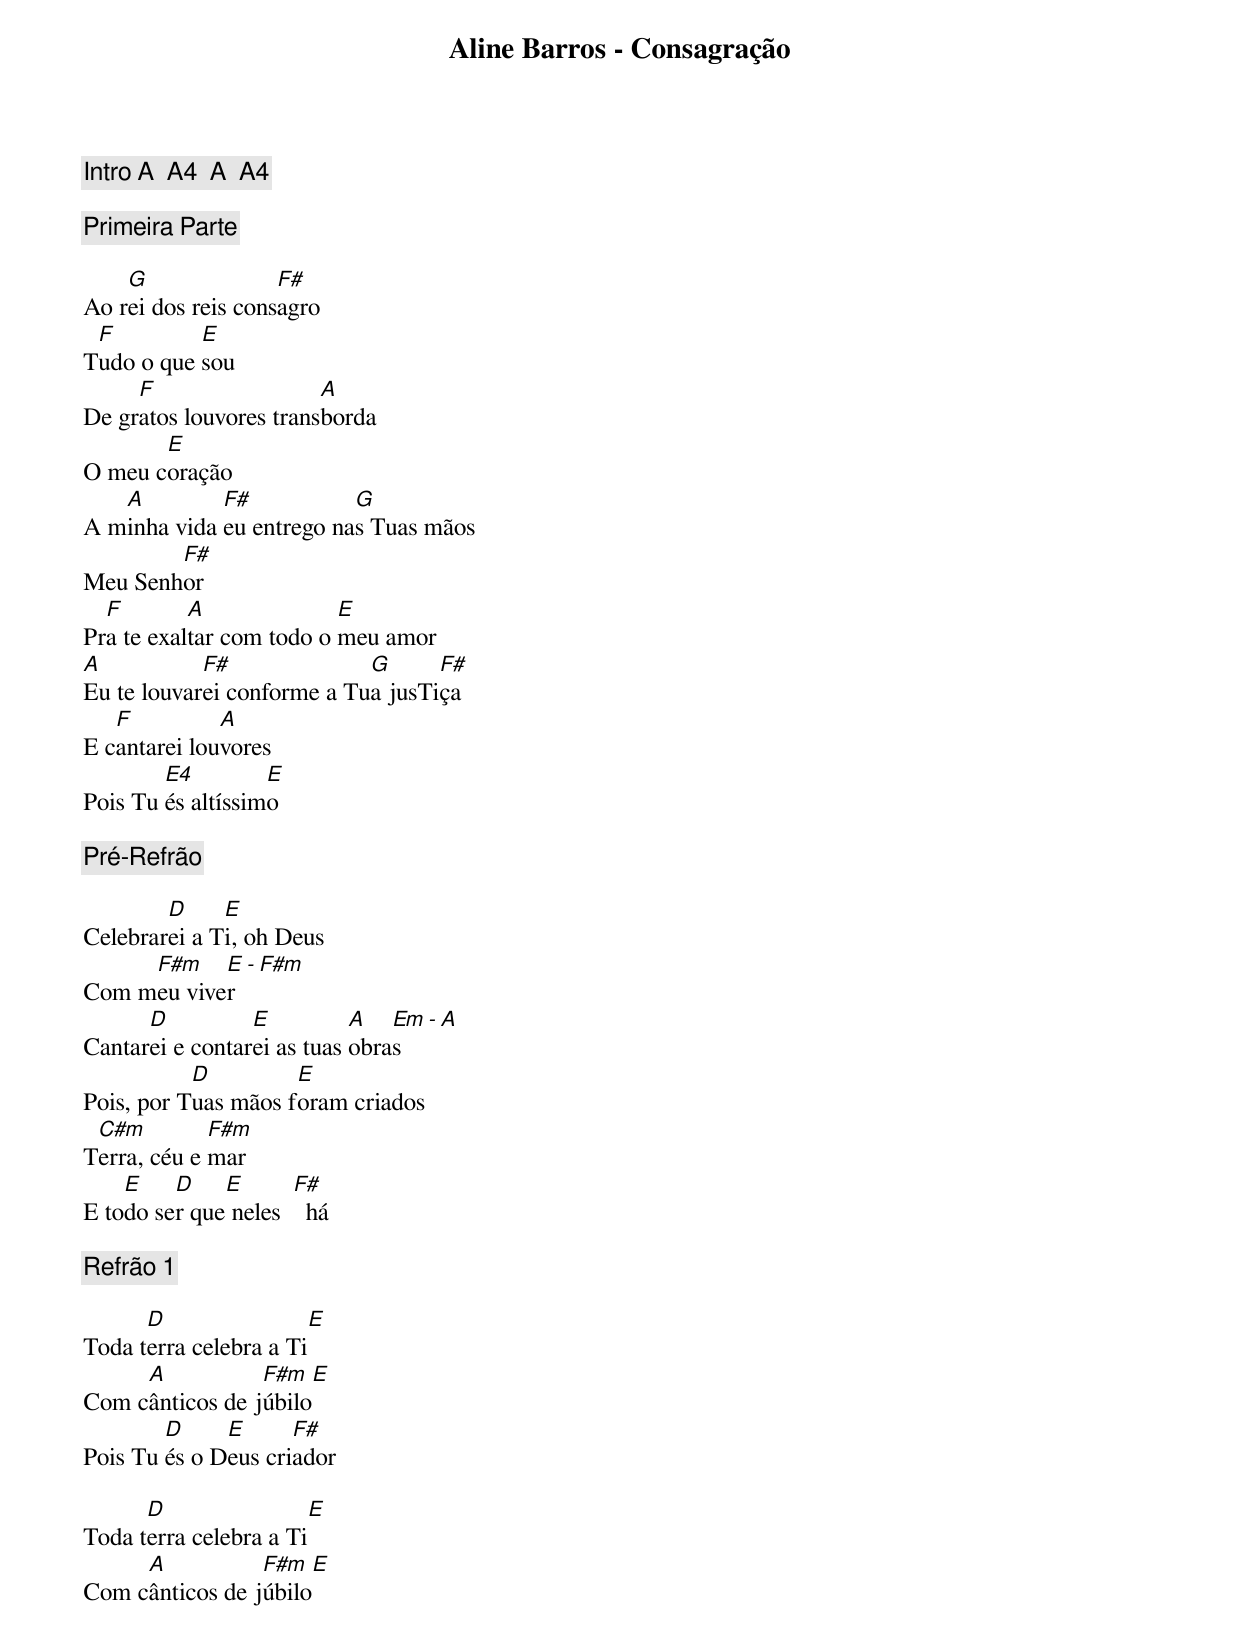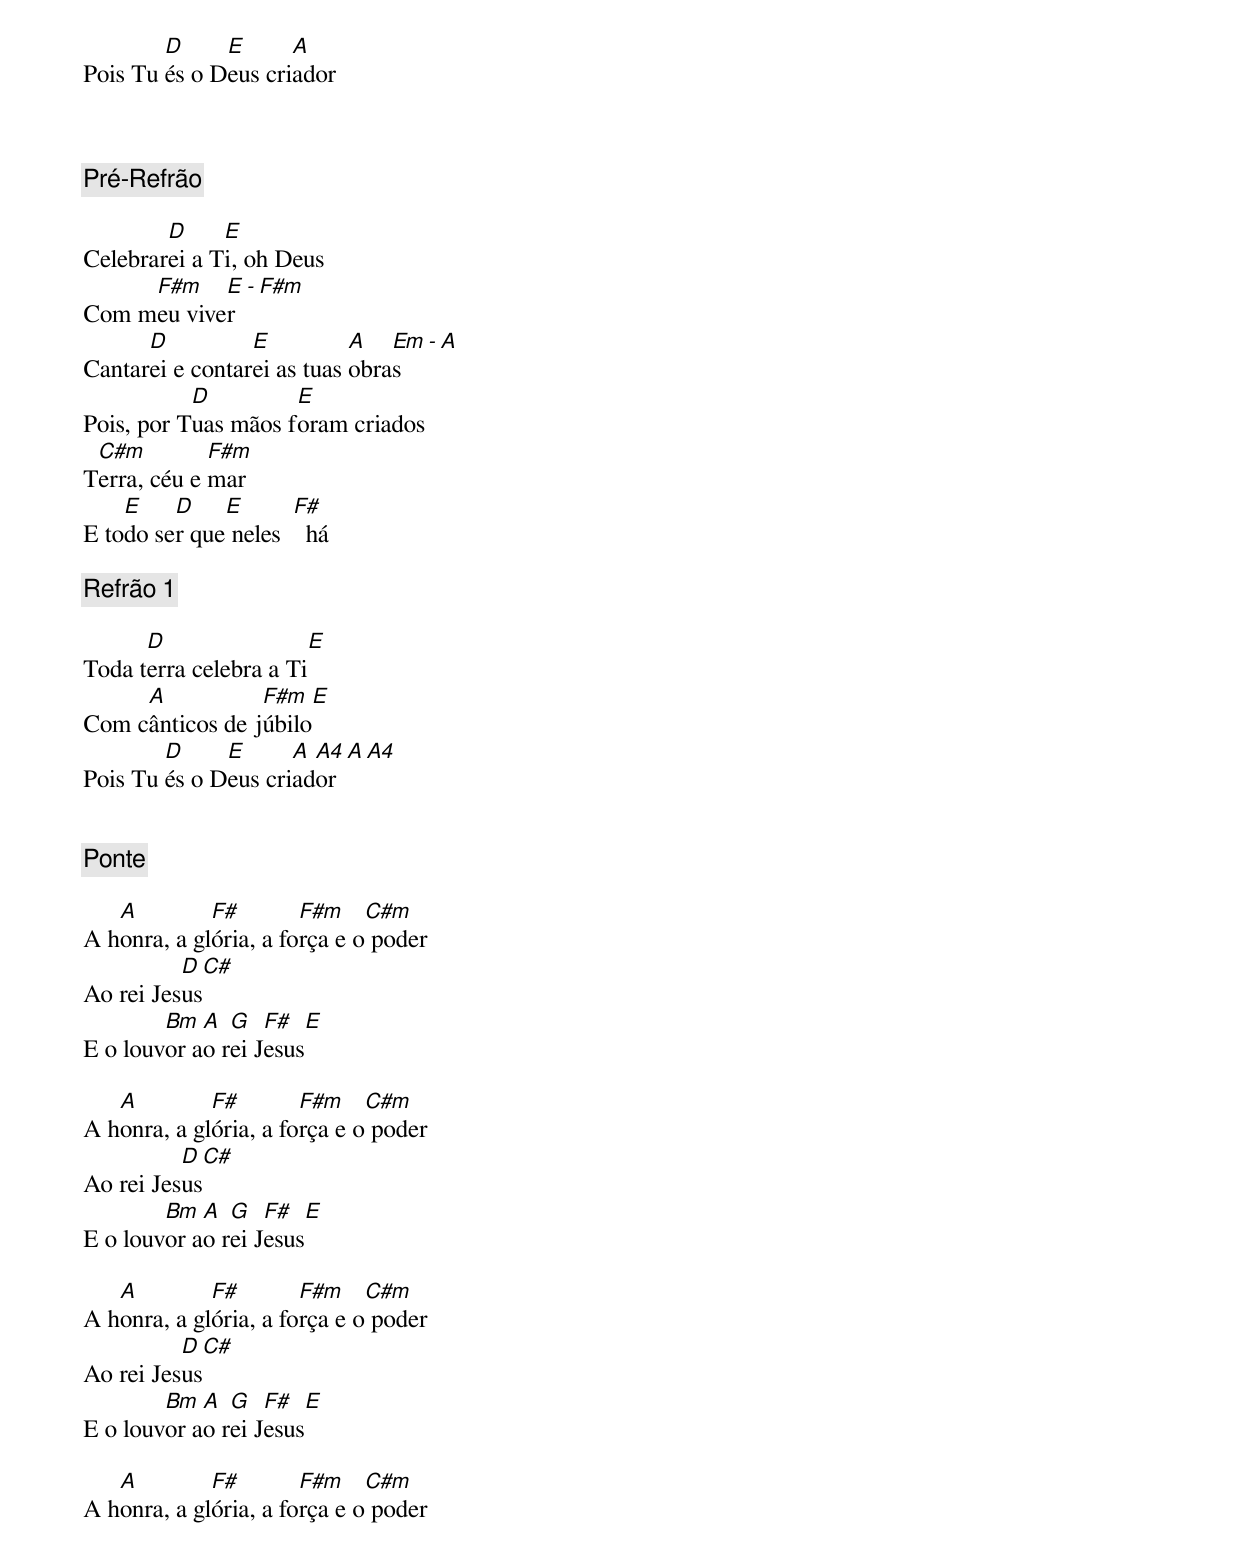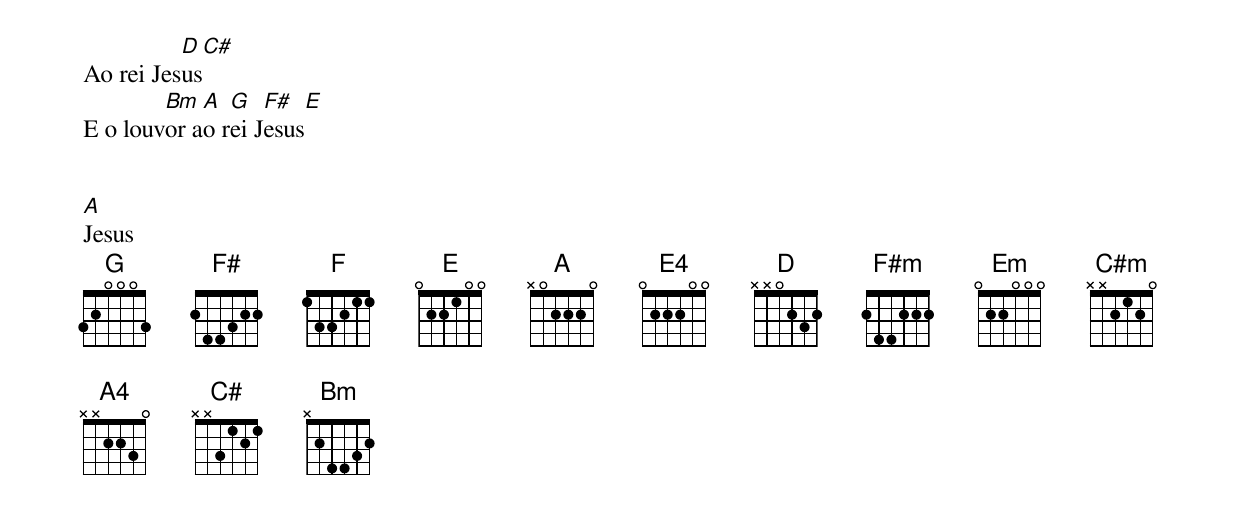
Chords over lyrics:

Aline Barros - Consagração

[Intro] A  A4  A  A4

[Primeira Parte]

    G               F#
Ao rei dos reis consagro
 F         E
Tudo o que sou
     F                  A
De gratos louvores transborda
       E
O meu coração
   A         F#           G
A minha vida eu entrego nas Tuas mãos
        F#
Meu Senhor
  F        A              E
Pra te exaltar com todo o meu amor
A           F#              G      F#
Eu te louvarei conforme a Tua jusTiça
   F          A
E cantarei louvores
        E4         E
Pois Tu és altíssimo

[Pré-Refrão]

        D     E
Celebrarei a Ti, oh Deus
     F#m    E - F#m
Com meu viver
      D          E          A   Em - A
Cantarei e contarei as tuas obras
           D         E
Pois, por Tuas mãos foram criados
 C#m         F#m
Terra, céu e mar
    E    D    E       F#
E todo ser que neles    há

[Refrão 1]

      D                 E
Toda terra celebra a Ti
     A           F#m  E
Com cânticos de júbilo
        D     E      F#
Pois Tu és o Deus criador

      D                 E
Toda terra celebra a Ti
     A           F#m  E
Com cânticos de júbilo
        D     E      A
Pois Tu és o Deus criador



[Pré-Refrão]

        D     E
Celebrarei a Ti, oh Deus
     F#m    E - F#m
Com meu viver
      D          E          A   Em - A
Cantarei e contarei as tuas obras
           D         E
Pois, por Tuas mãos foram criados
 C#m         F#m
Terra, céu e mar
    E    D    E       F#
E todo ser que neles    há

[Refrão 1]

      D                 E
Toda terra celebra a Ti
     A           F#m  E
Com cânticos de júbilo
        D     E      A A4 A A4
Pois Tu és o Deus criador


[Ponte]

   A         F#        F#m    C#m
A honra, a glória, a força e o poder
          D  C#
Ao rei Jesus
        Bm  A  G   F#   E
E o louvor ao rei Jesus

   A         F#        F#m    C#m
A honra, a glória, a força e o poder
          D  C#
Ao rei Jesus
        Bm  A  G   F#   E
E o louvor ao rei Jesus

   A         F#        F#m    C#m
A honra, a glória, a força e o poder
          D  C#
Ao rei Jesus
        Bm  A  G   F#   E
E o louvor ao rei Jesus

   A         F#        F#m    C#m
A honra, a glória, a força e o poder
          D  C#
Ao rei Jesus
        Bm  A  G   F#   E
E o louvor ao rei Jesus


A
Jesus
